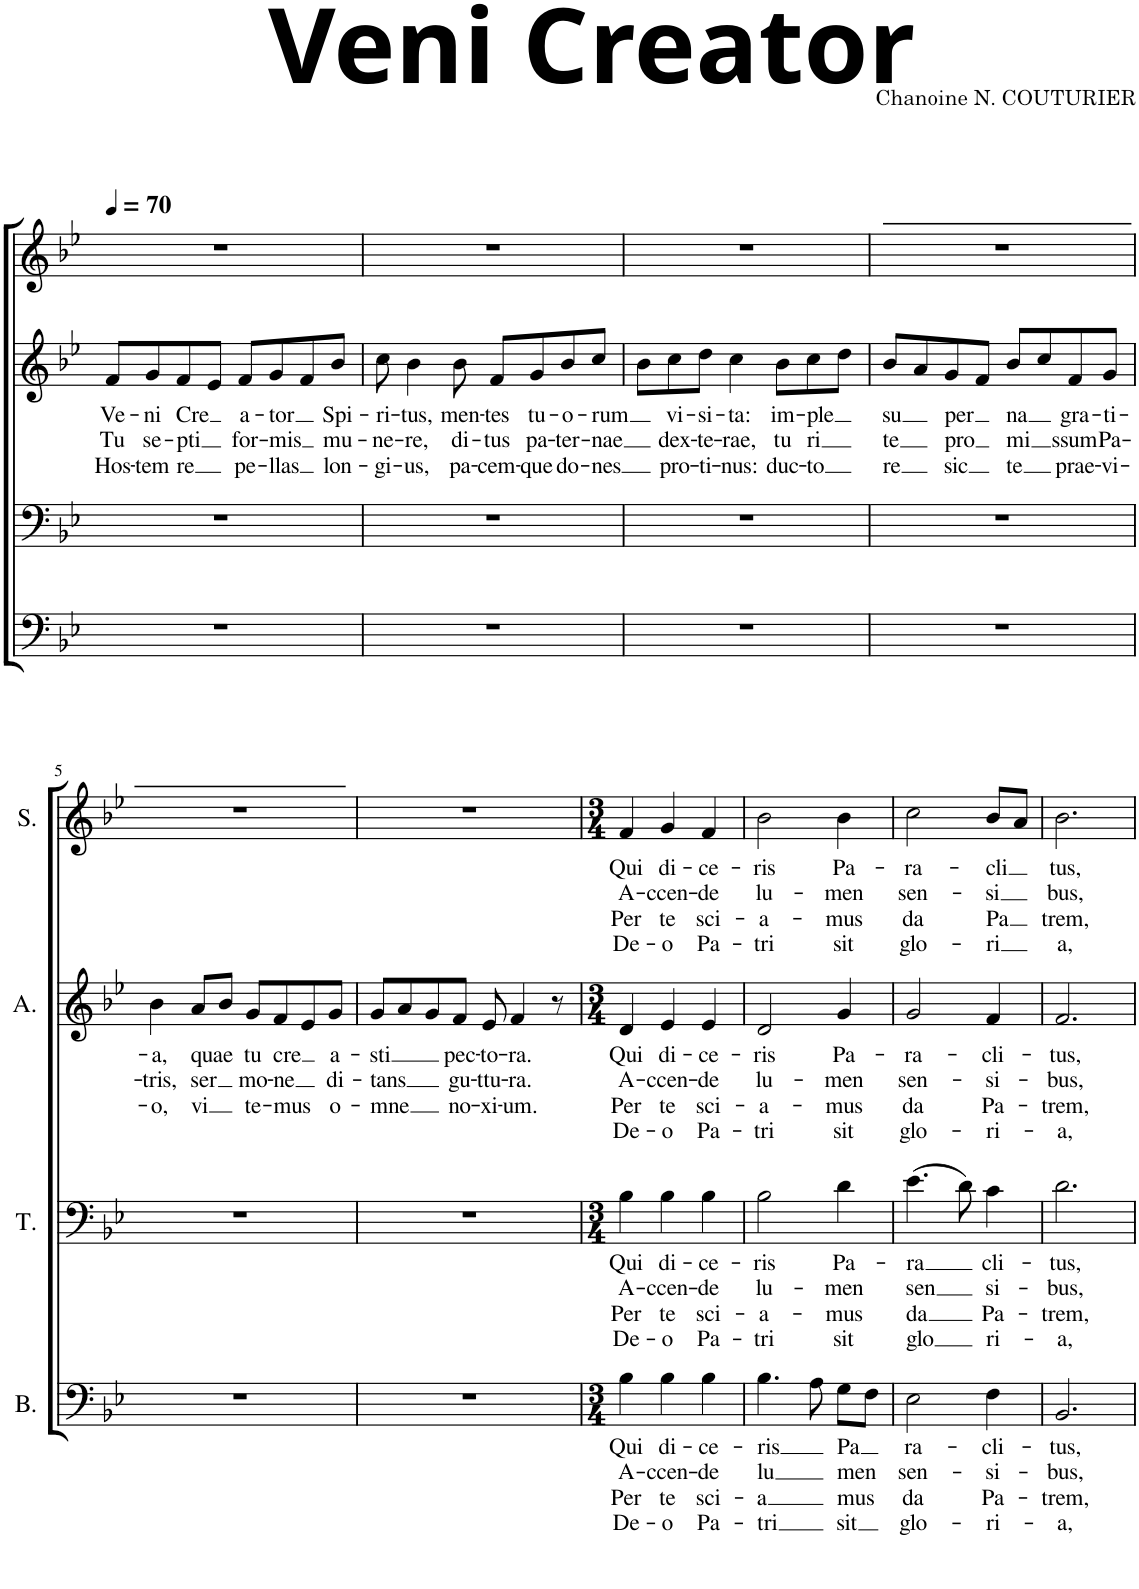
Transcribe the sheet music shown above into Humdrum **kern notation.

**kern	**text	**text	**text	**text	**kern	**text	**text	**text	**text	**kern	**text	**text	**text	**text	**kern	**text	**text	**text	**text
*part4	*part4	*part4	*part4	*part4	*part3	*part3	*part3	*part3	*part3	*part2	*part2	*part2	*part2	*part2	*part1	*part1	*part1	*part1	*part1
*staff4	*staff4	*staff4	*staff4	*staff4	*staff3	*staff3	*staff3	*staff3	*staff3	*staff2	*staff2	*staff2	*staff2	*staff2	*staff1	*staff1	*staff1	*staff1	*staff1
*I"Bass	*	*	*	*	*I"Tenor	*	*	*	*	*I"Alto	*	*	*	*	*I"Soprano	*	*	*	*
*I'B.	*	*	*	*	*I'T.	*	*	*	*	*I'A.	*	*	*	*	*I'S.	*	*	*	*
*clefF4	*	*	*	*	*clefF4	*	*	*	*	*clefG2	*	*	*	*	*clefG2	*	*	*	*
*k[b-e-]	*	*	*	*	*k[b-e-]	*	*	*	*	*k[b-e-]	*	*	*	*	*k[b-e-]	*	*	*	*
=1	=1	=1	=1	=1	=1	=1	=1	=1	=1	=1	=1	=1	=1	=1	=1	=1	=1	=1	=1
!	!	!	!	!	!	!	!	!	!	!	!LO:LY:b	!LO:LY:b	!LO:LY:b	!	!	!	!	!	!
1r	.	.	.	.	1r	.	.	.	.	8f/L	Ve-	Tu	Hos-	.	1r	.	.	.	.
!	!	!	!	!	!	!	!	!	!	!	!LO:LY:b	!LO:LY:b	!LO:LY:b	!	!	!	!	!	!
.	.	.	.	.	.	.	.	.	.	8g/	-ni	se-	-tem	.	.	.	.	.	.
!	!	!	!	!	!	!	!	!	!	!	!LO:LY:b	!LO:LY:b	!LO:LY:b	!	!	!	!	!	!
.	.	.	.	.	.	.	.	.	.	8f/	Cre	-pti	-re	.	.	.	.	.	.
.	.	.	.	.	.	.	.	.	.	8e-/J	.	.	.	.	.	.	.	.	.
!	!	!	!	!	!	!	!	!	!	!	!LO:LY:b	!LO:LY:b	!LO:LY:b	!	!	!	!	!	!
.	.	.	.	.	.	.	.	.	.	8f/L	a-	for-	pe-	.	.	.	.	.	.
!	!	!	!	!	!	!	!	!	!	!	!LO:LY:b	!LO:LY:b	!LO:LY:b	!	!	!	!	!	!
.	.	.	.	.	.	.	.	.	.	8g/	-tor	-mis	-llas	.	.	.	.	.	.
.	.	.	.	.	.	.	.	.	.	8f/	.	.	.	.	.	.	.	.	.
!	!	!	!	!	!	!	!	!	!	!	!LO:LY:b	!LO:LY:b	!LO:LY:b	!	!	!	!	!	!
.	.	.	.	.	.	.	.	.	.	8b-/J	Spi-	mu-	lon-	.	.	.	.	.	.
=2	=2	=2	=2	=2	=2	=2	=2	=2	=2	=2	=2	=2	=2	=2	=2	=2	=2	=2	=2
!	!	!	!	!	!	!	!	!	!	!	!LO:LY:b	!LO:LY:b	!LO:LY:b	!	!	!	!	!	!
1r	.	.	.	.	1r	.	.	.	.	8cc\	-ri-	-ne-	-gi-	.	1r	.	.	.	.
!	!	!	!	!	!	!	!	!	!	!	!LO:LY:b	!LO:LY:b	!LO:LY:b	!	!	!	!	!	!
.	.	.	.	.	.	.	.	.	.	4b-\	-tus,	-re,	-us,	.	.	.	.	.	.
!	!	!	!	!	!	!	!	!	!	!	!LO:LY:b	!LO:LY:b	!LO:LY:b	!	!	!	!	!	!
.	.	.	.	.	.	.	.	.	.	8b-\	men-	di-	pa-	.	.	.	.	.	.
!	!	!	!	!	!	!	!	!	!	!	!LO:LY:b	!LO:LY:b	!LO:LY:b	!	!	!	!	!	!
.	.	.	.	.	.	.	.	.	.	8f/L	-tes	-tus	-cem-	.	.	.	.	.	.
!	!	!	!	!	!	!	!	!	!	!	!LO:LY:b	!LO:LY:b	!LO:LY:b	!	!	!	!	!	!
.	.	.	.	.	.	.	.	.	.	8g/	tu-	pa-	-que	.	.	.	.	.	.
!	!	!	!	!	!	!	!	!	!	!	!LO:LY:b	!LO:LY:b	!LO:LY:b	!	!	!	!	!	!
.	.	.	.	.	.	.	.	.	.	8b-/	-o-	-ter-	do-	.	.	.	.	.	.
!	!	!	!	!	!	!	!	!	!	!	!LO:LY:b	!LO:LY:b	!LO:LY:b	!	!	!	!	!	!
.	.	.	.	.	.	.	.	.	.	8cc/J	-rum	-nae	-nes	.	.	.	.	.	.
=3	=3	=3	=3	=3	=3	=3	=3	=3	=3	=3	=3	=3	=3	=3	=3	=3	=3	=3	=3
1r	.	.	.	.	1r	.	.	.	.	8b-\L	.	.	.	.	1r	.	.	.	.
!	!	!	!	!	!	!	!	!	!	!	!LO:LY:b	!LO:LY:b	!LO:LY:b	!	!	!	!	!	!
.	.	.	.	.	.	.	.	.	.	8cc\	vi-	dex-	pro-	.	.	.	.	.	.
!	!	!	!	!	!	!	!	!	!	!	!LO:LY:b	!LO:LY:b	!LO:LY:b	!	!	!	!	!	!
.	.	.	.	.	.	.	.	.	.	8dd\J	-si-	-te-	-ti-	.	.	.	.	.	.
!	!	!	!	!	!	!	!	!	!	!	!LO:LY:b	!LO:LY:b	!LO:LY:b	!	!	!	!	!	!
.	.	.	.	.	.	.	.	.	.	4cc\	-ta:	-rae,	-nus:	.	.	.	.	.	.
!	!	!	!	!	!	!	!	!	!	!	!LO:LY:b	!LO:LY:b	!LO:LY:b	!	!	!	!	!	!
.	.	.	.	.	.	.	.	.	.	8b-\L	im-	tu	duc-	.	.	.	.	.	.
!	!	!	!	!	!	!	!	!	!	!	!LO:LY:b	!LO:LY:b	!LO:LY:b	!	!	!	!	!	!
.	.	.	.	.	.	.	.	.	.	8cc\	-ple	ri	-to	.	.	.	.	.	.
.	.	.	.	.	.	.	.	.	.	8dd\J	.	.	.	.	.	.	.	.	.
=4	=4	=4	=4	=4	=4	=4	=4	=4	=4	=4	=4	=4	=4	=4	=4	=4	=4	=4	=4
!	!	!	!	!	!	!	!	!	!	!	!LO:LY:b	!LO:LY:b	!LO:LY:b	!	!	!	!	!	!
1r	.	.	.	.	1r	.	.	.	.	8b-/L	su	te	re	.	1r	.	.	.	.
.	.	.	.	.	.	.	.	.	.	8a/	.	.	.	.	.	.	.	.	.
!	!	!	!	!	!	!	!	!	!	!	!LO:LY:b	!LO:LY:b	!LO:LY:b	!	!	!	!	!	!
.	.	.	.	.	.	.	.	.	.	8g/	per	pro	sic	.	.	.	.	.	.
.	.	.	.	.	.	.	.	.	.	8f/J	.	.	.	.	.	.	.	.	.
!	!	!	!	!	!	!	!	!	!	!	!LO:LY:b	!LO:LY:b	!LO:LY:b	!	!	!	!	!	!
.	.	.	.	.	.	.	.	.	.	8b-/L	na	mi	te	.	.	.	.	.	.
.	.	.	.	.	.	.	.	.	.	8cc/	.	.	.	.	.	.	.	.	.
!	!	!	!	!	!	!	!	!	!	!	!LO:LY:b	!LO:LY:b	!LO:LY:b	!	!	!	!	!	!
.	.	.	.	.	.	.	.	.	.	8f/	gra-	ssum	prae-	.	.	.	.	.	.
!	!	!	!	!	!	!	!	!	!	!	!LO:LY:b	!LO:LY:b	!LO:LY:b	!	!	!	!	!	!
.	.	.	.	.	.	.	.	.	.	8g/J	-ti-	Pa-	-vi-	.	.	.	.	.	.
!!LO:LB:g=z
=5	=5	=5	=5	=5	=5	=5	=5	=5	=5	=5	=5	=5	=5	=5	=5	=5	=5	=5	=5
!	!	!	!	!	!	!	!	!	!	!	!LO:LY:b	!LO:LY:b	!LO:LY:b	!	!	!	!	!	!
1r	.	.	.	.	1r	.	.	.	.	4b-\	-a,	-tris,	-o,	.	1r	.	.	.	.
!	!	!	!	!	!	!	!	!	!	!	!LO:LY:b	!LO:LY:b	!LO:LY:b	!	!	!	!	!	!
.	.	.	.	.	.	.	.	.	.	8a/L	quae	ser	vi	.	.	.	.	.	.
.	.	.	.	.	.	.	.	.	.	8b-/J	.	.	.	.	.	.	.	.	.
!	!	!	!	!	!	!	!	!	!	!	!LO:LY:b	!LO:LY:b	!LO:LY:b	!	!	!	!	!	!
.	.	.	.	.	.	.	.	.	.	8g/L	tu	mo-	te-	.	.	.	.	.	.
!	!	!	!	!	!	!	!	!	!	!	!LO:LY:b	!LO:LY:b	!LO:LY:b	!	!	!	!	!	!
.	.	.	.	.	.	.	.	.	.	8f/	cre	-ne	-mus	.	.	.	.	.	.
.	.	.	.	.	.	.	.	.	.	8e-/	.	.	.	.	.	.	.	.	.
!	!	!	!	!	!	!	!	!	!	!	!LO:LY:b	!LO:LY:b	!LO:LY:b	!	!	!	!	!	!
.	.	.	.	.	.	.	.	.	.	8g/J	a-	di-	o-	.	.	.	.	.	.
=6	=6	=6	=6	=6	=6	=6	=6	=6	=6	=6	=6	=6	=6	=6	=6	=6	=6	=6	=6
!	!	!	!	!	!	!	!	!	!	!	!LO:LY:b	!LO:LY:b	!LO:LY:b	!	!	!	!	!	!
1r	.	.	.	.	1r	.	.	.	.	8g/L	-sti	-tans	-mne	.	1r	.	.	.	.
.	.	.	.	.	.	.	.	.	.	8a/	.	.	.	.	.	.	.	.	.
.	.	.	.	.	.	.	.	.	.	8g/	.	.	.	.	.	.	.	.	.
!	!	!	!	!	!	!	!	!	!	!	!LO:LY:b	!LO:LY:b	!LO:LY:b	!	!	!	!	!	!
.	.	.	.	.	.	.	.	.	.	8f/J	pec-	gu-	no-	.	.	.	.	.	.
!	!	!	!	!	!	!	!	!	!	!	!LO:LY:b	!LO:LY:b	!LO:LY:b	!	!	!	!	!	!
.	.	.	.	.	.	.	.	.	.	8e-/	-to-	-ttu-	-xi-	.	.	.	.	.	.
!	!	!	!	!	!	!	!	!	!	!	!LO:LY:b	!LO:LY:b	!LO:LY:b	!	!	!	!	!	!
.	.	.	.	.	.	.	.	.	.	4f/	-ra.	-ra.	-um.	.	.	.	.	.	.
.	.	.	.	.	.	.	.	.	.	8r	.	.	.	.	.	.	.	.	.
=7	=7	=7	=7	=7	=7	=7	=7	=7	=7	=7	=7	=7	=7	=7	=7	=7	=7	=7	=7
*M3/4	*	*	*	*	*M3/4	*	*	*	*	*M3/4	*	*	*	*	*M3/4	*	*	*	*
!	!LO:LY:b	!LO:LY:b	!LO:LY:b	!LO:LY:b	!	!LO:LY:b	!LO:LY:b	!LO:LY:b	!LO:LY:b	!	!LO:LY:b	!LO:LY:b	!LO:LY:b	!LO:LY:b	!	!LO:LY:b	!LO:LY:b	!LO:LY:b	!LO:LY:b
4B-\	Qui	A-	Per	De-	4B-\	Qui	A-	Per	De-	4d/	Qui	A-	Per	De-	4f/	Qui	A-	Per	De-
!	!LO:LY:b	!LO:LY:b	!LO:LY:b	!LO:LY:b	!	!LO:LY:b	!LO:LY:b	!LO:LY:b	!LO:LY:b	!	!LO:LY:b	!LO:LY:b	!LO:LY:b	!LO:LY:b	!	!LO:LY:b	!LO:LY:b	!LO:LY:b	!LO:LY:b
4B-\	di-	-ccen-	te	-o	4B-\	di-	-ccen-	te	-o	4e-/	di-	-ccen-	te	-o	4g/	di-	-ccen-	te	-o
!	!LO:LY:b	!LO:LY:b	!LO:LY:b	!LO:LY:b	!	!LO:LY:b	!LO:LY:b	!LO:LY:b	!LO:LY:b	!	!LO:LY:b	!LO:LY:b	!LO:LY:b	!LO:LY:b	!	!LO:LY:b	!LO:LY:b	!LO:LY:b	!LO:LY:b
4B-\	-ce-	-de	sci-	Pa-	4B-\	-ce-	-de	sci-	Pa-	4e-/	-ce-	-de	sci-	Pa-	4f/	-ce-	-de	sci-	Pa-
=8	=8	=8	=8	=8	=8	=8	=8	=8	=8	=8	=8	=8	=8	=8	=8	=8	=8	=8	=8
!	!LO:LY:b	!LO:LY:b	!LO:LY:b	!LO:LY:b	!	!LO:LY:b	!LO:LY:b	!LO:LY:b	!LO:LY:b	!	!LO:LY:b	!LO:LY:b	!LO:LY:b	!LO:LY:b	!	!LO:LY:b	!LO:LY:b	!LO:LY:b	!LO:LY:b
4.B-\	-ris	lu	-a	-tri	2B-\	-ris	lu-	-a-	-tri	2d/	-ris	lu-	-a-	-tri	2b-\	-ris	lu-	-a-	-tri
8A\	.	.	.	.	.	.	.	.	.	.	.	.	.	.	.	.	.	.	.
!	!LO:LY:b	!LO:LY:b	!LO:LY:b	!LO:LY:b	!	!LO:LY:b	!LO:LY:b	!LO:LY:b	!LO:LY:b	!	!LO:LY:b	!LO:LY:b	!LO:LY:b	!LO:LY:b	!	!LO:LY:b	!LO:LY:b	!LO:LY:b	!LO:LY:b
8G\L	Pa	men	mus	sit	4d\	Pa-	-men	-mus	sit	4g/	Pa-	-men	-mus	sit	4b-\	Pa-	-men	-mus	sit
8F\J	.	.	.	.	.	.	.	.	.	.	.	.	.	.	.	.	.	.	.
=9	=9	=9	=9	=9	=9	=9	=9	=9	=9	=9	=9	=9	=9	=9	=9	=9	=9	=9	=9
!	!LO:LY:b	!LO:LY:b	!LO:LY:b	!LO:LY:b	!	!LO:LY:b	!LO:LY:b	!LO:LY:b	!LO:LY:b	!	!LO:LY:b	!LO:LY:b	!LO:LY:b	!LO:LY:b	!	!LO:LY:b	!LO:LY:b	!LO:LY:b	!LO:LY:b
2E-\	ra-	sen-	da	glo-	(4.e-\	-ra	-sen	da	glo	2g/	-ra-	sen-	da	glo-	2cc\	-ra-	sen-	da	glo-
.	.	.	.	.	8d\)	.	.	.	.	.	.	.	.	.	.	.	.	.	.
!	!LO:LY:b	!LO:LY:b	!LO:LY:b	!LO:LY:b	!	!LO:LY:b	!LO:LY:b	!LO:LY:b	!LO:LY:b	!	!LO:LY:b	!LO:LY:b	!LO:LY:b	!LO:LY:b	!	!LO:LY:b	!LO:LY:b	!LO:LY:b	!LO:LY:b
4F\	-cli-	-si-	Pa-	-ri-	4c\	cli-	si-	Pa-	ri-	4f/	-cli-	-si-	Pa-	-ri-	8b-/L	-cli	-si	Pa	-ri
.	.	.	.	.	.	.	.	.	.	.	.	.	.	.	8a/J	.	.	.	.
=10	=10	=10	=10	=10	=10	=10	=10	=10	=10	=10	=10	=10	=10	=10	=10	=10	=10	=10	=10
!	!LO:LY:b	!LO:LY:b	!LO:LY:b	!LO:LY:b	!	!LO:LY:b	!LO:LY:b	!LO:LY:b	!LO:LY:b	!	!LO:LY:b	!LO:LY:b	!LO:LY:b	!LO:LY:b	!	!LO:LY:b	!LO:LY:b	!LO:LY:b	!LO:LY:b
2.BB-/	-tus,	-bus,	-trem,	-a,	2.d\	-tus,	-bus,	-trem,	-a,	2.f/	-tus,	-bus,	-trem,	-a,	2.b-\	tus,	bus,	trem,	a,
=	=	=	=	=	=	=	=	=	=	=	=	=	=	=	=	=	=	=	=
*-	*-	*-	*-	*-	*-	*-	*-	*-	*-	*-	*-	*-	*-	*-	*-	*-	*-	*-	*-
